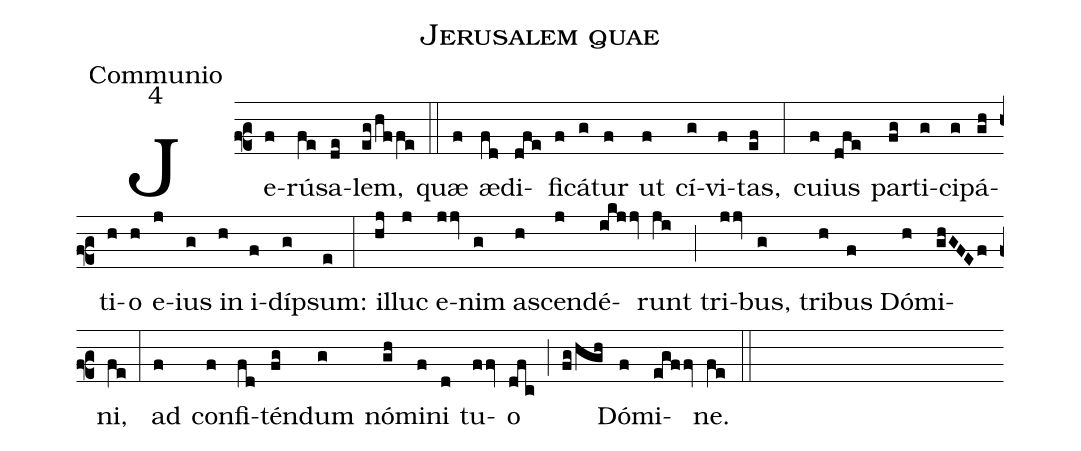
name:Jerusalem quae;
office-part:Communio;
mode:4;
%%
(f2) Je(f)rú(fe)sa(de)lem,(eg/hffe) (::)
quæ(f) æ(fd)di(dfe)fi(f)cá(g)tur(f) ut(f) cí(g)vi(f)tas,(ef) (:)
cu(f)ius(dfe) par(fg)ti(g)ci(g)pá(gh)ti(h)o(h) e(j)ius(g) in(h) i(f)dí(g)psum:(e) (:)
il(hj)luc(j) e(jjv)nim(g) a(h)scen(j)dé(ikjjv)runt(ji) (;) tri(jjv)bus,(g) tri(h)bus(f) Dó(h)mi(ghGFEf)ni,(fe) (:)
ad(f) con(f)fi(fd)tén(fg)dum(g) nó(gh)mi(f)ni(d) tu(ffv)o(dfc) (;) (fg/hgh) Dó(f)mi(egffv)ne.(fe) (::)
